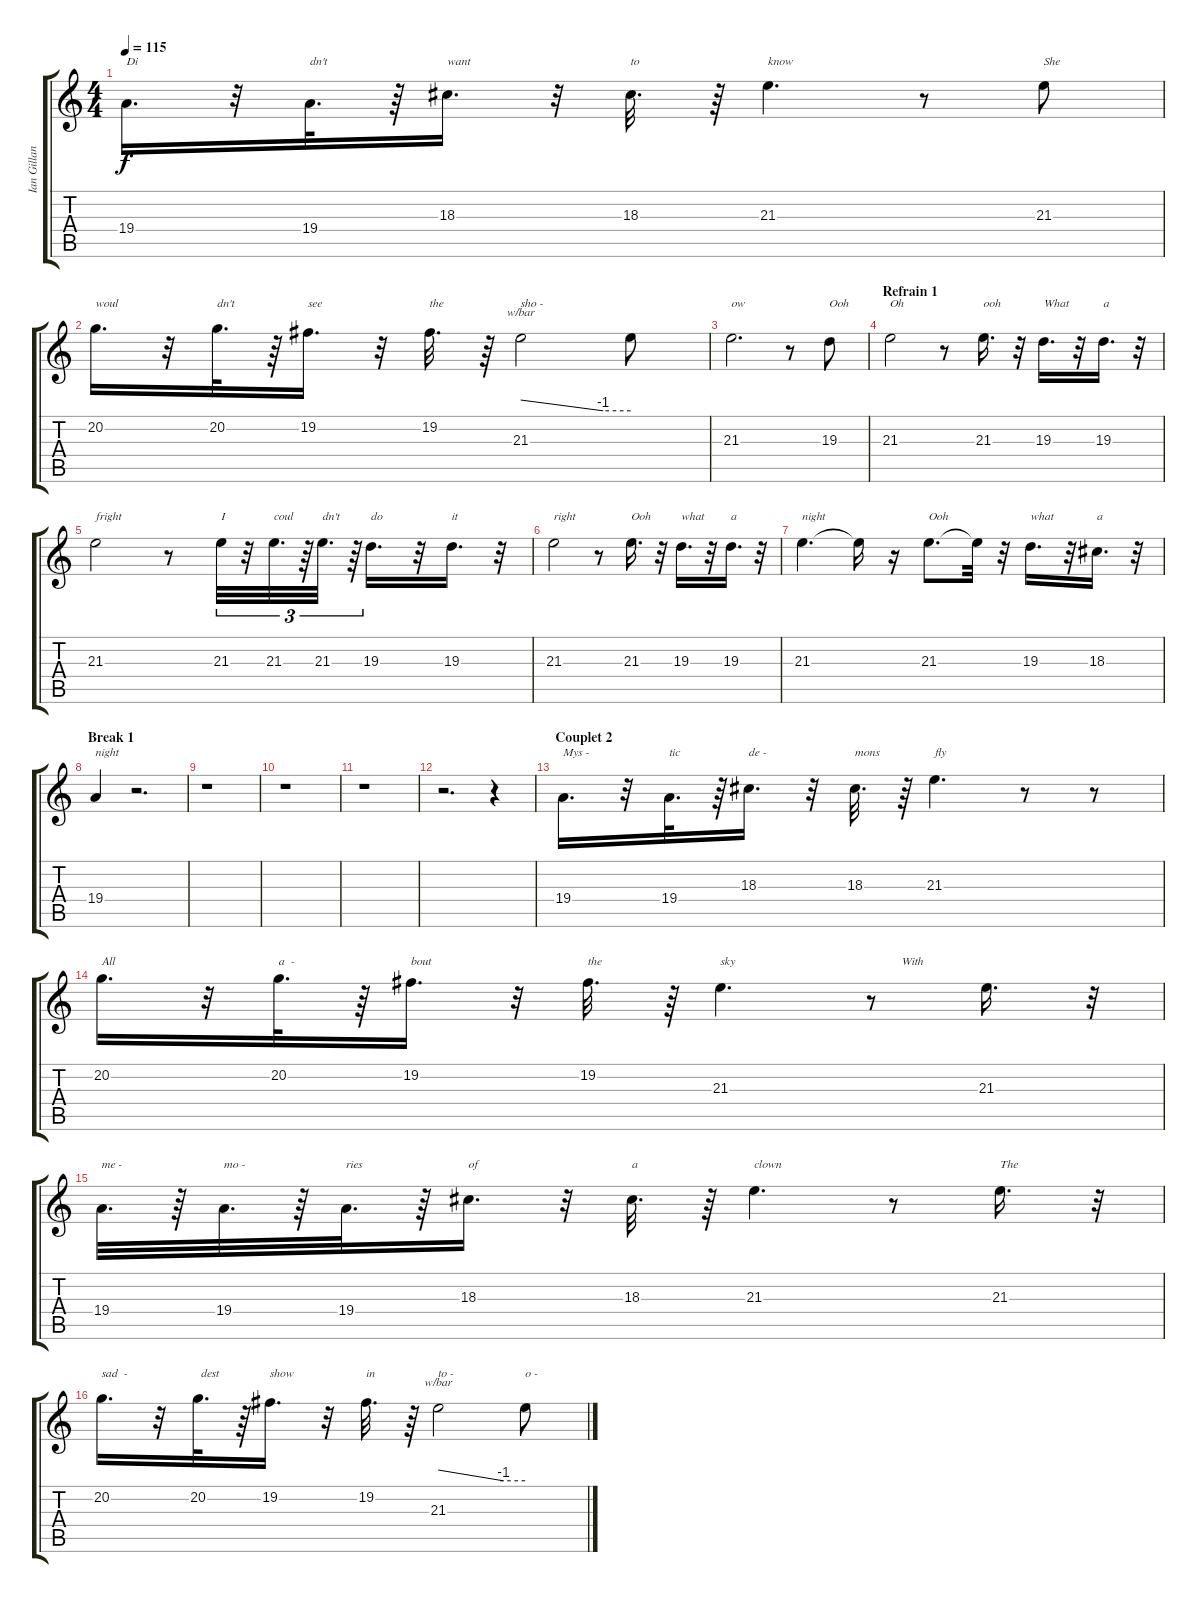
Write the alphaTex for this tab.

\track ("Ian Gillan" "Ian Gillan") {instrument brasssection}
\staff {score tabs}
\tuning (E4 B3 G3 D3 A2 E2) {hide}
\ts (4 4)
\tempo 115
\clef g2
\ks c
19.4.16{d txt "Di " dy f} r.32 19.4.32{d txt "dn't"} r.64 18.3.16{d txt "want"} r.32 18.3.32{d txt "to"} r.64 21.3.4{d txt "know"} r.8 21.3.8{txt "She"} |
20.2.16{d txt "woul"} r.32 20.2.32{d txt "dn't"} r.64 19.2.16{d txt "see"} r.32 19.2.32{d txt "the"} r.64 21.3.2{tbe (custom default 0 0 45 -4 60 -4) txt "sho -"} 21.3{t}.8 |
21.3.2{d txt "ow"} r.8 19.3.8{txt "Ooh"} |
\section ("" "Refrain 1")
21.3.2{txt "Oh"} r.8 21.3.16{d txt "ooh"} r.32 19.3.16{d txt "What"} r.32 19.3.16{d txt "a"} r.32 |
21.3.2{txt "fright"} r.8 21.3.32{tu (3 2) txt "I"} r.32{tu (3 2)} 21.3.32{d tu (3 2) txt "coul"} r.64{tu (3 2)} 21.3.32{d tu (3 2) txt "dn't"} r.64{tu (3 2)} 19.3.16{d txt "do"} r.32 19.3.16{d txt "it"} r.32 |
21.3.2{txt "right"} r.8 21.3.16{d txt "Ooh"} r.32 19.3.16{d txt "what"} r.32 19.3.16{d txt "a"} r.32 |
21.3.4{d txt "night"} 21.3{t}.16 r.16 21.3.8{d txt "Ooh"} 21.3{t}.32 r.32 19.3.16{d txt "what"} r.32 18.3.16{d txt "a"} r.32 |
\section ("" "Break 1")
19.4.4{txt "night"} r.2{d} |
r.1 |
r.1 |
r.1 |
r.2{d} r.4 |
\section ("" "Couplet 2")
19.4.16{d txt "Mys -"} r.32 19.4.32{d txt "tic"} r.64 18.3.16{d txt "de -"} r.32 18.3.32{d txt "mons"} r.64 21.3.4{d txt "fly"} r.8 r.8 |
20.2.16{d txt "All "} r.32 20.2.32{d txt "a  -  "} r.64 19.2.16{d txt "bout "} r.32 19.2.32{d txt "the "} r.64 21.3.4{d txt "sky"} r.8{txt "          With"} 21.3.16{d} r.32 |
19.4.32{d txt "me - "} r.64 19.4.32{d txt "mo - "} r.64 19.4.32{d txt "ries "} r.64 18.3.16{d txt "of"} r.32 18.3.32{d txt "a  "} r.64 21.3.4{d txt "clown"} r.8 21.3.16{d txt "The"} r.32 |
20.2.16{d txt "sad  - "} r.32 20.2.32{d txt " dest "} r.64 19.2.16{d txt "show"} r.32 19.2.32{d txt "in "} r.64 21.3.2{tbe (custom default 0 0 45 -4 60 -4) txt "to -"} 21.3{t}.8{txt "o -"}
